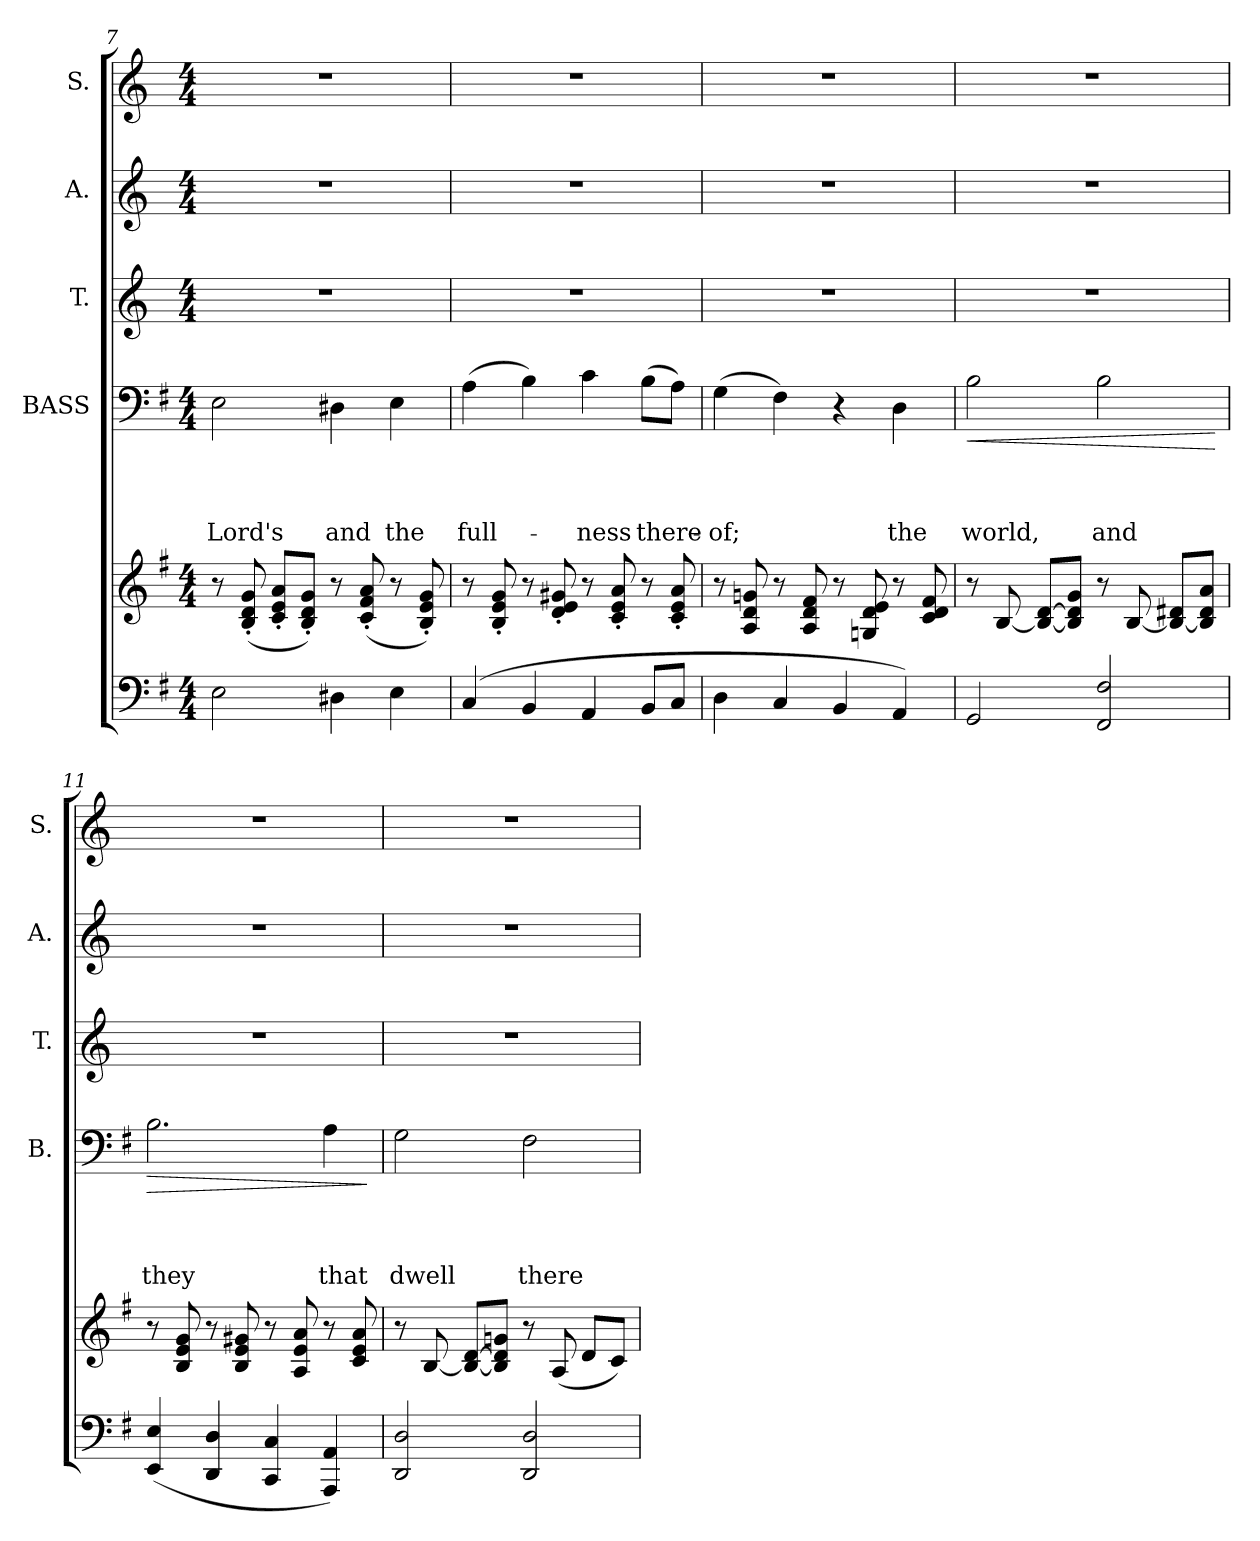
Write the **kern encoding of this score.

**kern	**kern	**kern	**text	**text	**text	**text	**dynam	**kern	**kern	**kern
*part6	*part5	*part4	*part4	*part4	*part4	*part4	*part4	*part3	*part2	*part1
*staff6	*staff5	*staff4	*staff4	*staff4	*staff4	*staff4	*staff4	*staff3	*staff2	*staff1
*	*	*I"BASS	*	*	*	*	*	*I"T.	*I"A.	*I"S.
*	*	*I'B.	*	*	*	*	*	*I'T.	*I'A.	*I'S.
!!LO:LB:g=z
*clefF4	*clefG2	*clefF4	*	*	*	*	*	*clefG2	*clefG2	*clefG2
*k[f#]	*k[f#]	*k[f#]	*	*	*	*	*	*k[]	*k[]	*k[]
*G:	*G:	*G:	*	*	*	*	*	*C:	*C:	*C:
*M4/4	*M4/4	*M4/4	*	*	*	*	*	*M4/4	*M4/4	*M4/4
=7	=7	=7	=7	=7	=7	=7	=7	=7	=7	=7
!	!	!	!	!	!	!LO:LY:b	!	!	!	!
2E\	8r	2E\	.	.	.	Lord's	.	1r	1r	1r
.	(<8B/'< 8d/'< 8g/'<	.	.	.	.	.	.	.	.	.
.	8c/'< 8e/'< 8a/'<L	.	.	.	.	.	.	.	.	.
.	8B/'< 8d/'< 8g/'<J)	.	.	.	.	.	.	.	.	.
!	!	!	!	!	!	!LO:LY:b	!	!	!	!
4D#X\	8r	4D#X\	.	.	.	and	.	.	.	.
.	(<8c/'< 8f#/'< 8a/'<	.	.	.	.	.	.	.	.	.
!	!	!	!	!	!	!LO:LY:b	!	!	!	!
4E\	8r	4E\	.	.	.	the	.	.	.	.
.	8B/'< 8e/'< 8g/'<)	.	.	.	.	.	.	.	.	.
=8	=8	=8	=8	=8	=8	=8	=8	=8	=8	=8
!	!	!	!	!	!	!LO:LY:b	!	!	!	!
(4C/	8r	(>4A\	.	.	.	full-	.	1r	1r	1r
.	8B/'< 8e/'< 8g/'<	.	.	.	.	.	.	.	.	.
4BB/	8r	4B\)	.	.	.	.	.	.	.	.
.	8d/'< 8e/'< 8g#X/'<	.	.	.	.	.	.	.	.	.
!	!	!	!	!	!	!LO:LY:b	!	!	!	!
4AA/	8r	4c\	.	.	.	-ness	.	.	.	.
.	8c/'< 8e/'< 8a/'<	.	.	.	.	.	.	.	.	.
!	!	!	!	!	!	!LO:LY:b	!	!	!	!
8BB/L	8r	(>8B\L	.	.	.	there-	.	.	.	.
8C/J	8c/'< 8e/'< 8a/'<	8A\J)	.	.	.	.	.	.	.	.
=9	=9	=9	=9	=9	=9	=9	=9	=9	=9	=9
!	!	!	!	!	!	!LO:LY:b	!	!	!	!
4D\	8r	(>4G\	.	.	.	-of;	.	1r	1r	1r
.	8A/ 8d/ 8gn/	.	.	.	.	.	.	.	.	.
4C/	8r	4F#\)	.	.	.	.	.	.	.	.
.	8A/ 8d/ 8f#/	.	.	.	.	.	.	.	.	.
4BB/	8r	4r	.	.	.	.	.	.	.	.
.	8Gn/ 8d/ 8e/	.	.	.	.	.	.	.	.	.
!	!	!	!	!	!	!LO:LY:b	!	!	!	!
4AA/)	8r	4D\	.	.	.	the	.	.	.	.
.	8c/ 8d/ 8f#/	.	.	.	.	.	.	.	.	.
=10	=10	=10	=10	=10	=10	=10	=10	=10	=10	=10
!	!	!	!	!	!	!LO:LY:b	!LO:HP:b	!	!	!
2GG/	8r	2B\	.	.	.	world,	<	1r	1r	1r
.	[<8B/	.	.	.	.	.	.	.	.	.
.	8B/_ [>8d/L	.	.	.	.	.	.	.	.	.
.	8B/] 8d/] 8g/J	.	.	.	.	.	.	.	.	.
!	!	!	!	!	!	!LO:LY:b	!	!	!	!
2FF#/ 2F#/	8r	2B\	.	.	.	and	.	.	.	.
.	[<8B/	.	.	.	.	.	.	.	.	.
.	8B/_ 8d#X/L	.	.	.	.	.	.	.	.	.
.	8B/] 8d#/ 8a/J	.	.	.	.	.	.	.	.	.
.	.	.	.	.	.	.	[	.	.	.
!!LO:LB:g=z
=11	=11	=11	=11	=11	=11	=11	=11	=11	=11	=11
!	!	!	!	!	!	!LO:LY:b	!LO:HP:b	!	!	!
(<4EE/ 4E/	8r	2.B\	.	.	.	they	>	1r	1r	1r
.	8B/ 8e/ 8g/	.	.	.	.	.	.	.	.	.
4DD/ 4D/	8r	.	.	.	.	.	.	.	.	.
.	8B/ 8e/ 8g#X/	.	.	.	.	.	.	.	.	.
4CC/ 4C/	8r	.	.	.	.	.	.	.	.	.
.	8A/ 8e/ 8a/	.	.	.	.	.	.	.	.	.
!	!	!	!	!	!	!LO:LY:b	!	!	!	!
4AAA/ 4AA/)	8r	4A\	.	.	.	that	.	.	.	.
.	8c/ 8e/ 8a/	.	.	.	.	.	.	.	.	.
.	.	.	.	.	.	.	]	.	.	.
=12	=12	=12	=12	=12	=12	=12	=12	=12	=12	=12
!	!	!	!	!	!	!LO:LY:b	!	!	!	!
2DD/ 2D/	8r	2G\	.	.	.	dwell	.	1r	1r	1r
.	[<8B/	.	.	.	.	.	.	.	.	.
.	8B/_ [>8d/L	.	.	.	.	.	.	.	.	.
.	8B/] 8d/] 8gn/J	.	.	.	.	.	.	.	.	.
!	!	!	!	!	!	!LO:LY:b	!	!	!	!
2DD/ 2D/	8r	2F#\	.	.	.	there-	.	.	.	.
.	(<8A/	.	.	.	.	.	.	.	.	.
.	8d/L	.	.	.	.	.	.	.	.	.
.	8c/J)	.	.	.	.	.	.	.	.	.
=	=	=	=	=	=	=	=	=	=	=
*-	*-	*-	*-	*-	*-	*-	*-	*-	*-	*-
